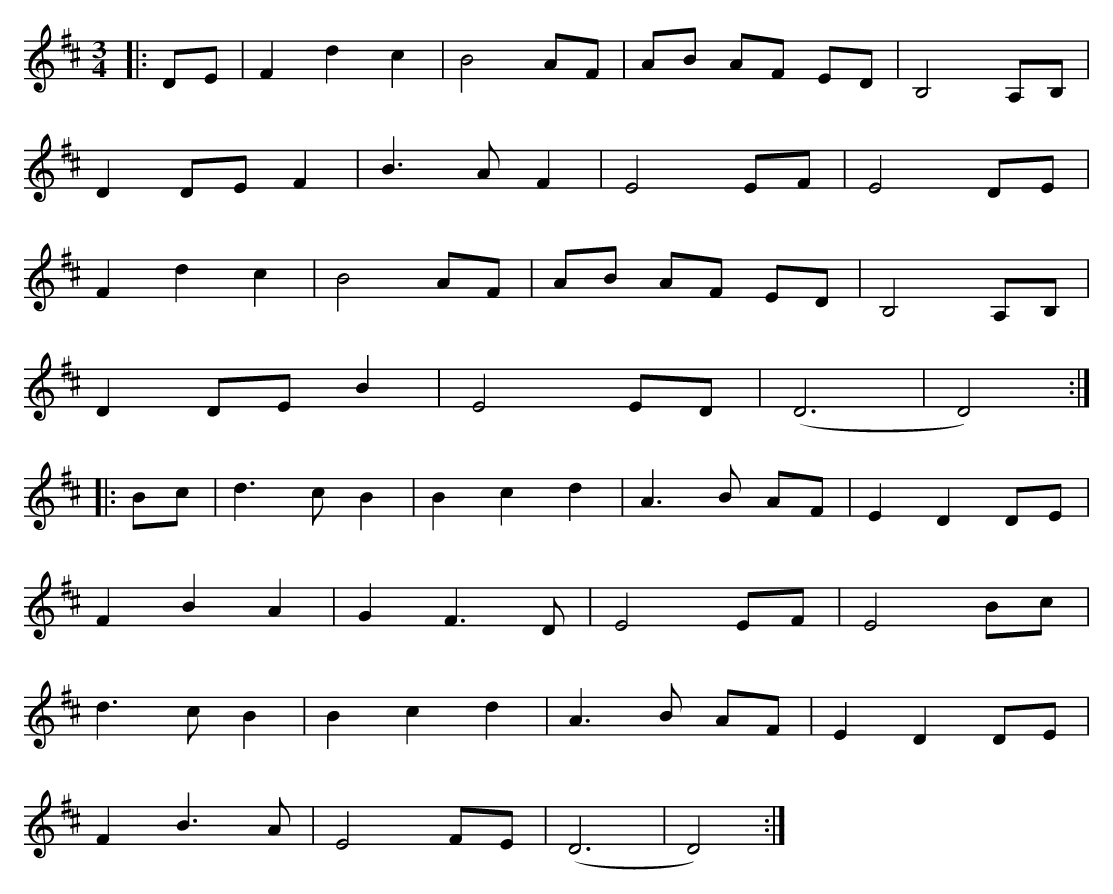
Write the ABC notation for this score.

X:1
M:3/4
K:D
|:DE | F2d2c2 |B4 AF | AB AF ED | B,4 A,B, |
D2 DE F2 | B3A F2 | E4 EF | E4 DE |
F2 d2 c2 |B4 AF | AB AF ED | B,4 A,B, |
D2 DE B2 | E4 ED | (D6 | D4) :|
|:Bc | d3c B2 | B2c2d2 | A3 B AF | E2 D2 DE |
F2B2A2 | G2 F3D | E4 EF | E4 Bc |
d3c B2 | B2c2d2 | A3 B AF | E2 D2 DE |
F2 B3A | E4 FE | (D6 | D4) :|
